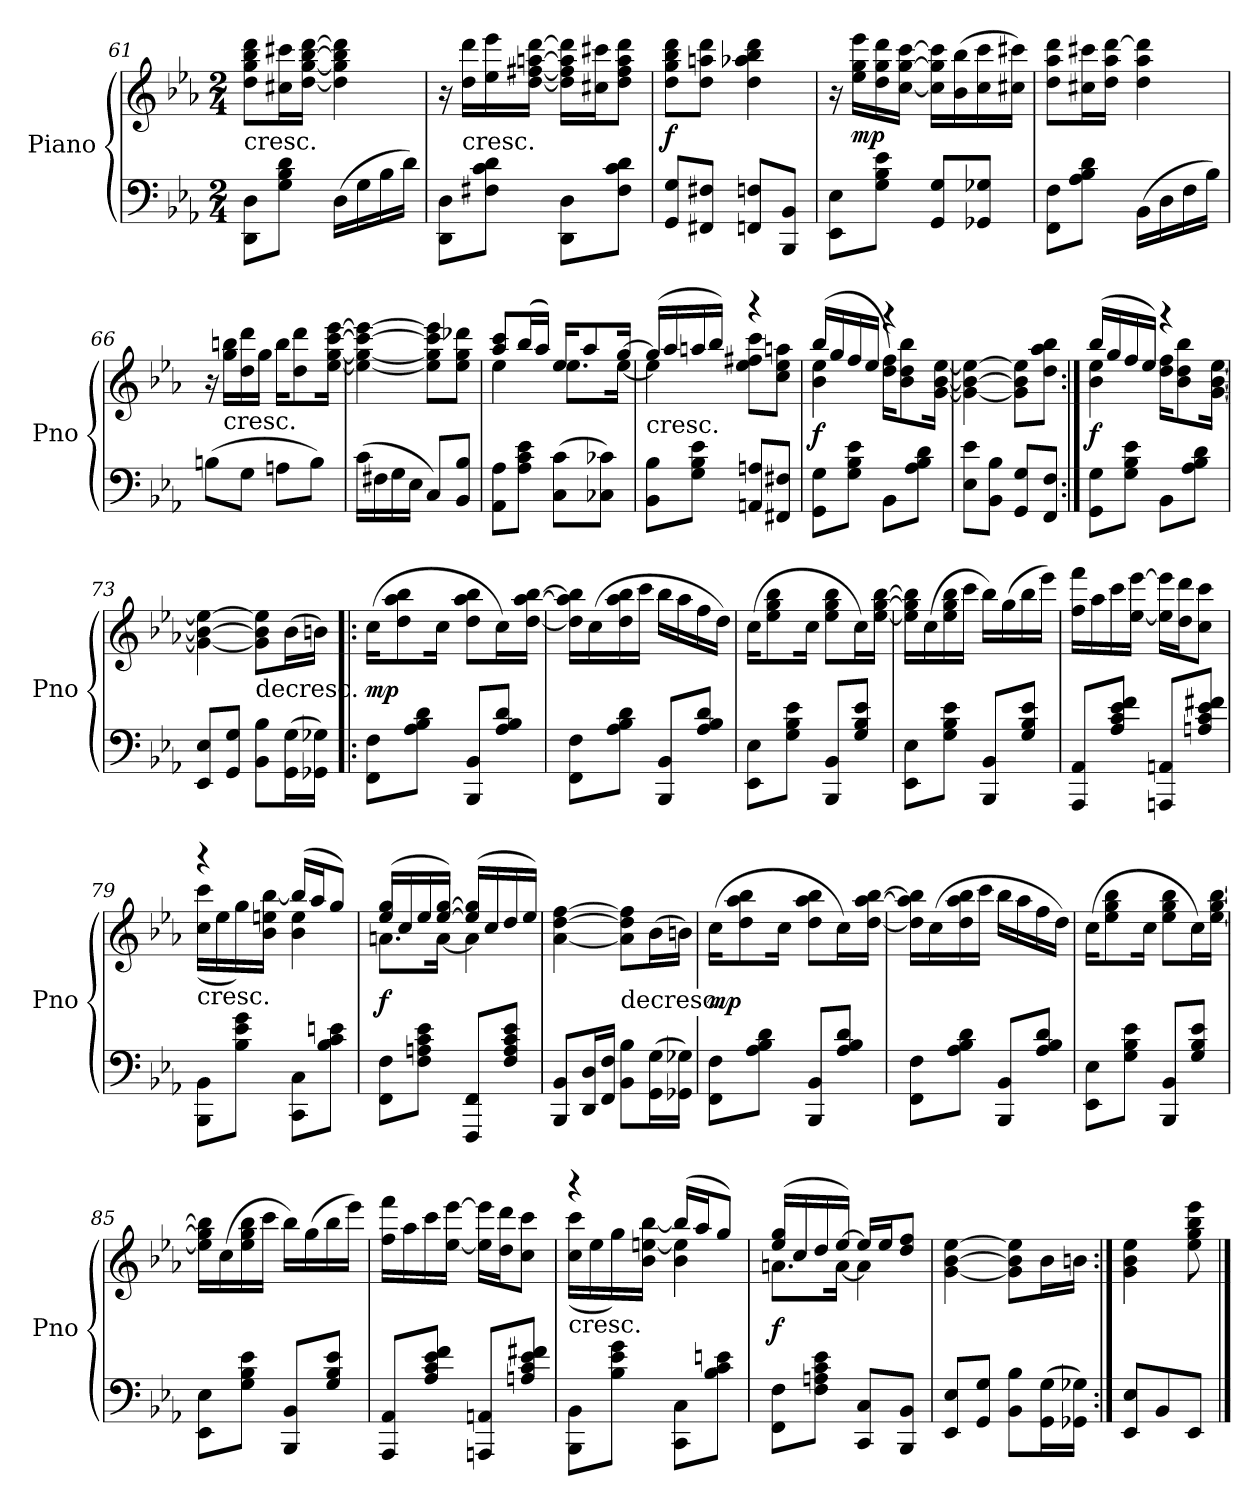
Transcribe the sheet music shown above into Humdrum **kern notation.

**kern	**kern	**dynam
*part1	*part1	*part1
*staff2	*staff1	*staff1/2
*I"Piano	*	*
*I'Pno	*	*
*clefF4	*clefG2	*
*k[b-e-a-]	*k[b-e-a-]	*
*M2/4	*M2/4	*
=61	=61	=61
!	!LO:TX:c:t=cresc.	!
8DD\ 8D\L	8dd\ 8gg\ 8bb-\ 8ddd\L	.
8G\ 8B-\ 8d\J	16cc#X\ 16ccc#X\L	.
.	[16dd\ [16gg\ [16bb-\ [16ddd\JJ	.
(16D\LL	4dd]\ 4gg]\ 4bb-]\ 4ddd]\	.
16G\	.	.
16B-\	.	.
16d\JJ)	.	.
=62	=62	=62
8DD\ 8D\L	16r	.
!	!LO:TX:c:t=cresc.	!
.	16dd\ 16ddd\LL	.
8F#X\ 8c\ 8d\J	16ee-\ 16eee-\	.
.	[16dd\ [16ff#X\ [16aan\ [16ddd\JJ	.
8DD\ 8D\L	16dd]\ 16ff#]\ 16aa]\ 16ddd]\LL	.
.	16cc#X\ 16ccc#X\J	.
8F#\ 8c\ 8d\J	8dd\ 8ff#\ 8aa\ 8ddd\J	.
=63	=63	=63
8GG/ 8G/L	8dd\ 8gg\ 8bb-\ 8ddd\L	f
8FF#X/ 8F#X/J	8dd\ 8aan\ 8ddd\J	.
8FFn/ 8Fn/L	4dd\ 4aa-X\ 4bb-\ 4ddd\	.
8BBB-/ 8BB-/J	.	.
=64	=64	=64
8EE-\ 8E-\L	16r	.
.	16ee-\ 16gg\ 16eee-\LL	mp
8G\ 8B-\ 8e-\J	16dd\ 16gg\ 16ddd\	.
.	[16cc\ [16gg\ [16ccc\JJ	.
8GG/ 8G/L	16cc]\ 16gg]\ 16ccc]\LL	.
.	(16b-\ 16bb-\	.
8GG-X/ 8G-X/J	16cc\ 16ccc\	.
.	16cc#X\ 16ccc#X\JJ)	.
=65	=65	=65
8FF\ 8F\L	8dd\ 8aa-\ 8ddd\L	.
8A-\ 8B-\ 8d\J	16cc#X\ 16ccc#X\L	.
.	16dd\ 16aa-\ [16ddd\JJ	.
(16BB-\LL	4dd\ 4aa-\ 4ddd]\	.
16D\	.	.
16F\	.	.
16B-\JJ)	.	.
=66	=66	=66
(8Bn\L	16r	.
!	!LO:TX:c:t=cresc.	!
.	16gg\ 16bbn\LL	.
8G\J	16dd\ 16ddd\	.
.	16gg\JJ	.
8An\L	16bb\KL	.
.	8dd\ 8ddd\	.
8B\J)	.	.
.	[16ee-\ [16gg\ [16ccc\ [16eee-\Jk	.
=67	=67	=67
(16c\LL	4ee-_\ 4gg_\ 4ccc_\ 4eee-_\	.
16F#X\	.	.
16G\	.	.
16E-\JJ	.	.
8C/L)	8ee-]\ 8gg]\ 8ccc]\ 8eee-]\L	.
8BB-/ 8B-/J	8ee-\ 8gg\ 8ddd-X\J	.
=68	=68	=68
*	*^	*
8AA-\ 8A-\L	8aa-/ 8ccc/L	4ee-\	.
8A-\ 8c\ 8e-\J	(16bb-/L	.	.
.	16aa-/JJ)	.	.
(8C\ 8c\L	16ee-/KL	8.ee-\L	.
.	8aa-/	.	.
8C-X\ 8c-X\J)	.	.	.
.	[16gg/Jk	[16ee-\Jk	.
=69	=69	=69	=69
!	!LO:TX:c:t=cresc.	!	!
8BB-\ 8B-\L	(16gg/LL]	4ee-\]	.
.	16aa-/	.	.
8G\ 8B-\ 8e-\J	16aan/	.	.
.	16bb-/JJ)	.	.
8AAn/ 8An/L	4r	8ee-\ 8ff#X\ 8ccc\L	.
8FF#X/ 8F#X/J	.	8cc\ 8ee-\ 8aan\J	.
=70	=70	=70	=70
8GG\ 8G\L	(16bb-/LL	4b-\ 4ee-\	f
.	16gg/	.	.
8G\ 8B-\ 8e-\J	16ff/	.	.
.	16ee-/JJ	.	.
8BB-\L	4r	16dd\ 16ff\KL)	.
.	.	8b-\ 8dd\ 8bb-\	.
8A-\ 8B-\ 8d\J	.	.	.
.	.	[16g\ [16b-\ [16ee-\Jk	.
*	*v	*v	*
=71	=71	=71
8E-\ 8e-\L	4g_\ 4b-_\ 4ee-_\	.
8BB-\ 8B-\J	.	.
8GG/ 8G/L	8g]\ 8b-]\ 8ee-]\L	.
8FF/ 8F/J	8dd\ 8aa-\ 8bb-\J	.
=72:|!	=72:|!	=72:|!
*	*^	*
8GG\ 8G\L	(16bb-/LL	4b-\ 4ee-\	f
.	16gg/	.	.
8G\ 8B-\ 8e-\J	16ff/	.	.
.	16ee-/JJ)	.	.
8BB-\L	4r	16dd\ 16ff\KL	.
.	.	8b-\ 8dd\ 8bb-\	.
8A-\ 8B-\ 8d\J	.	.	.
.	.	[16g\ [16b-\ [16ee-\Jk	.
*	*v	*v	*
=73	=73	=73
8EE-/ 8E-/L	4g_\ 4b-_\ 4ee-_\	.
8GG/ 8G/J	.	.
!	!LO:TX:c:t=decresc.	!
8BB-\ 8B-\L	8g]\ 8b-]\ 8ee-]\L	.
(16GG\ 16G\L	(16b-\L	.
16GG-X\ 16G-X\JJ)	16bn\JJ)	.
=74!|:	=74!|:	=74!|:
8FF\ 8F\L	(16cc\KL	mp
.	8dd\ 8aa-\ 8bb-\	.
8A-\ 8B-\ 8d\J	.	.
.	16cc\Jk	.
8BBB-/ 8BB-/L	8dd\ 8aa-\ 8bb-\L	.
8A-/ 8B-/ 8d/J	16cc\L)	.
.	[16dd\ [16aa-\ [16bb-\JJ	.
=75	=75	=75
8FF\ 8F\L	16dd]\ 16aa-]\ 16bb-]\LL	.
.	(16cc\	.
8A-\ 8B-\ 8d\J	16dd\ 16aa-\ 16bb-\	.
.	16ccc\JJ	.
8BBB-/ 8BB-/L	16bb-\LL	.
.	16aa-\	.
8A-/ 8B-/ 8d/J	16ff\	.
.	16dd\JJ)	.
=76	=76	=76
8EE-\ 8E-\L	(16cc\KL	.
.	8ee-\ 8gg\ 8bb-\	.
8G\ 8B-\ 8e-\J	.	.
.	16cc\Jk	.
8BBB-/ 8BB-/L	8ee-\ 8gg\ 8bb-\L	.
8G/ 8B-/ 8e-/J	16cc\L)	.
.	[16ee-\ [16gg\ [16bb-\JJ	.
=77	=77	=77
8EE-\ 8E-\L	16ee-]\ 16gg]\ 16bb-]\LL	.
.	(16cc\	.
8G\ 8B-\ 8e-\J	16ee-\ 16gg\ 16bb-\	.
.	16ccc\JJ	.
8BBB-/ 8BB-/L	16bb-\LL)	.
.	(16gg\	.
8G/ 8B-/ 8e-/J	16bb-\	.
.	16eee-\JJ)	.
=78	=78	=78
8AAA-/ 8AA-/L	16ff\ 16fff\LL	.
.	16aa-\	.
8A-/ 8c/ 8e-/ 8f/J	16ccc\	.
.	[16ee-\ [16eee-\JJ	.
8AAAn/ 8AAn/L	16ee-]\ 16eee-]\LL	.
.	16dd\ 16ddd\J	.
8An/ 8c/ 8e-/ 8f#X/J	8cc\ 8ccc\J	.
=79	=79	=79
*	*^	*
!	!LO:TX:c:t=cresc.	!	!
8BBB-\ 8BB-\L	4r	(16cc\ 16ccc\LL	.
.	.	16ee-\	.
8B-\ 8e-\ 8g\J	.	16gg\)	.
.	.	16b-\ 16een\ [16bb-\JJ	.
8CC\ 8C\L	(16bb-/LL]	4b-\ 4ee\	.
.	16aa-/J	.	.
8B-\ 8c\ 8en\J	8gg/J)	.	.
=80	=80	=80	=80
8FF\ 8F\L	(16ee-/ 16gg/LL	8.an\L	f
.	16cc/	.	.
8F\ 8An\ 8c\ 8e-\J	16ee-/	.	.
.	[16ee-/ [16gg/JJ)	[16a\Jk	.
8FFF/ 8FF/L	(16ee-]/ 16gg]/LL	4a\]	.
.	16cc/	.	.
8F/ 8A/ 8c/ 8e-/J	16dd/	.	.
.	16ee-/JJ)	.	.
*	*v	*v	*
=81	=81	=81
8BBB-/ 8BB-/L	[4a-\ [4dd\ [4ff\	.
16DD/ 16D/L	.	.
16FF/ 16F/JJ	.	.
!	!LO:TX:c:t=decresc.	!
8BB-\ 8B-\L	8a-]\ 8dd]\ 8ff]\L	.
(16GG\ 16G\L	(16b-\L	.
16GG-X\ 16G-X\JJ)	16bn\JJ)	.
=82	=82	=82
8FF\ 8F\L	(16cc\KL	mp
.	8dd\ 8aa-\ 8bb-\	.
8A-\ 8B-\ 8d\J	.	.
.	16cc\Jk	.
8BBB-/ 8BB-/L	8dd\ 8aa-\ 8bb-\L	.
8A-/ 8B-/ 8d/J	16cc\L)	.
.	[16dd\ [16aa-\ [16bb-\JJ	.
=83	=83	=83
8FF\ 8F\L	16dd]\ 16aa-]\ 16bb-]\LL	.
.	(16cc\	.
8A-\ 8B-\ 8d\J	16dd\ 16aa-\ 16bb-\	.
.	16ccc\JJ	.
8BBB-/ 8BB-/L	16bb-\LL	.
.	16aa-\	.
8A-/ 8B-/ 8d/J	16ff\	.
.	16dd\JJ)	.
=84	=84	=84
8EE-\ 8E-\L	(16cc\KL	.
.	8ee-\ 8gg\ 8bb-\	.
8G\ 8B-\ 8e-\J	.	.
.	16cc\Jk	.
8BBB-/ 8BB-/L	8ee-\ 8gg\ 8bb-\L	.
8G/ 8B-/ 8e-/J	16cc\L)	.
.	[16ee-\ [16gg\ [16bb-\JJ	.
=85	=85	=85
8EE-\ 8E-\L	16ee-]\ 16gg]\ 16bb-]\LL	.
.	(16cc\	.
8G\ 8B-\ 8e-\J	16ee-\ 16gg\ 16bb-\	.
.	16ccc\JJ	.
8BBB-/ 8BB-/L	16bb-\LL)	.
.	(16gg\	.
8G/ 8B-/ 8e-/J	16bb-\	.
.	16eee-\JJ)	.
=86	=86	=86
8AAA-/ 8AA-/L	16ff\ 16fff\LL	.
.	16aa-\	.
8A-/ 8c/ 8e-/ 8f/J	16ccc\	.
.	[16ee-\ [16eee-\JJ	.
8AAAn/ 8AAn/L	16ee-]\ 16eee-]\LL	.
.	16dd\ 16ddd\J	.
8An/ 8c/ 8e-/ 8f#X/J	8cc\ 8ccc\J	.
=87	=87	=87
*	*^	*
!	!LO:TX:c:t=cresc.	!	!
8BBB-\ 8BB-\L	4r	(16cc\ 16ccc\LL	.
.	.	16ee-\	.
8B-\ 8e-\ 8g\J	.	16gg\)	.
.	.	16b-\ [16een\ [16bb-\JJ	.
8CC\ 8C\L	(16bb-/LL]	4b-\ 4ee]\	.
.	16aa-/J	.	.
8B-\ 8c\ 8en\J	8gg/J)	.	.
=88	=88	=88	=88
8FF\ 8F\L	(16ee-/ 16gg/LL	8.an\L	f
.	16cc/	.	.
8F\ 8An\ 8c\ 8e-\J	16dd/	.	.
.	[16ee-/JJ)	[16a\Jk	.
8CC/ 8C/L	16ee-/LL]	4a\]	.
.	16ee-/J	.	.
8BBB-/ 8BB-/J	8dd/ 8ff/J	.	.
*	*v	*v	*
=89	=89	=89
8EE-/ 8E-/L	[4g\ [4b-\ [4ee-\	.
8GG/ 8G/J	.	.
8BB-\ 8B-\L	8g]\ 8b-]\ 8ee-]\L	.
(16GG\ 16G\L	16b-\L	.
16GG-X\ 16G-X\JJ)	16bn\JJ	.
=90:|!	=90:|!	=90:|!
8EE-/ 8E-/L	4g\ 4b-\ 4ee-\	.
8BB-/	.	.
8EE-/J	8ee-\ 8gg\ 8bb-\ 8eee-\	.
==	==	==
*-	*-	*-
